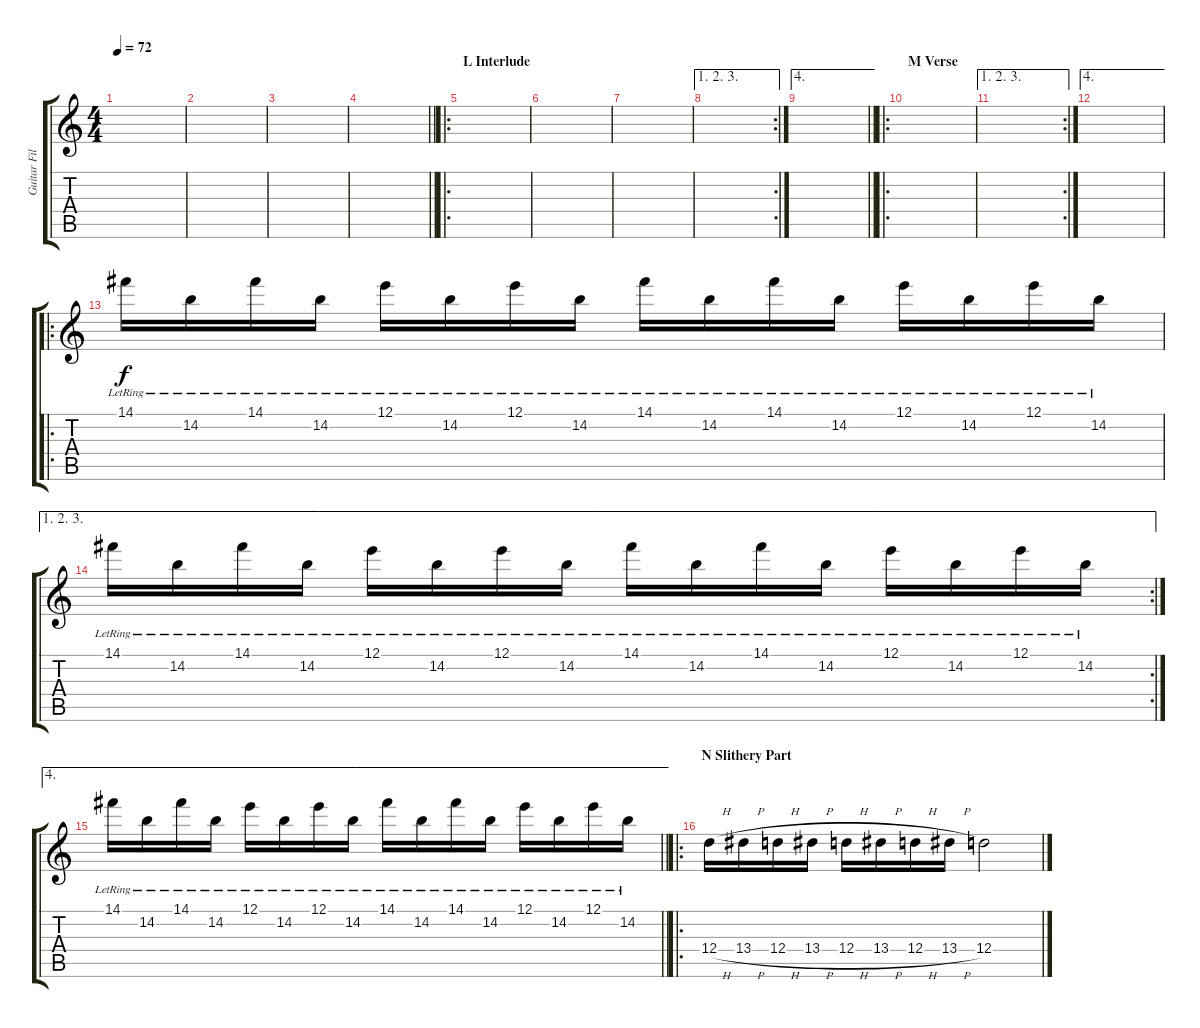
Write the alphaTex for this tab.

\track ("Guitar Fills" "Guitar Fil") {instrument overdrivenguitar}
\staff {score tabs}
\tuning (E4 A3 F3 D3 A2 D2) {hide}
\ts (4 4)
\tempo 72
\clef g2
\ks c
|
|
|
\barLineRight lightlight
|
\ro
\section ("" "L Interlude")
|
|
|
\ae (1 2 3)
\rc 2
|
\ae 4
\barLineRight lightlight
|
\ro
\section ("" "M Verse")
|
\ae (1 2 3)
\rc 2
|
\ae 4
|
\ro
14.1{lr}.16{volume 9 balance 5 instrument overdrivenguitar} 14.2{lr}.16 14.1{lr}.16 14.2{lr}.16 12.1{lr}.16 14.2{lr}.16 12.1{lr}.16 14.2{lr}.16 14.1{lr}.16 14.2{lr}.16 14.1{lr}.16 14.2{lr}.16 12.1{lr}.16 14.2{lr}.16 12.1{lr}.16 14.2{lr}.16 |
\ae (1 2 3)
\rc 2
14.1{lr}.16 14.2{lr}.16 14.1{lr}.16 14.2{lr}.16 12.1{lr}.16 14.2{lr}.16 12.1{lr}.16 14.2{lr}.16 14.1{lr}.16 14.2{lr}.16 14.1{lr}.16 14.2{lr}.16 12.1{lr}.16 14.2{lr}.16 12.1{lr}.16 14.2{lr}.16 |
\ae 4
\barLineRight lightlight
14.1{lr}.16 14.2{lr}.16 14.1{lr}.16 14.2{lr}.16 12.1{lr}.16 14.2{lr}.16 12.1{lr}.16 14.2{lr}.16 14.1{lr}.16 14.2{lr}.16 14.1{lr}.16 14.2{lr}.16 12.1{lr}.16 14.2{lr}.16 12.1{lr}.16 14.2{lr}.16 |
\ro
\section ("" "N Slithery Part")
12.4{h}.16 13.4{h}.16 12.4{h}.16 13.4{h}.16 12.4{h}.16 13.4{h}.16 12.4{h}.16 13.4{h}.16 12.4.2
